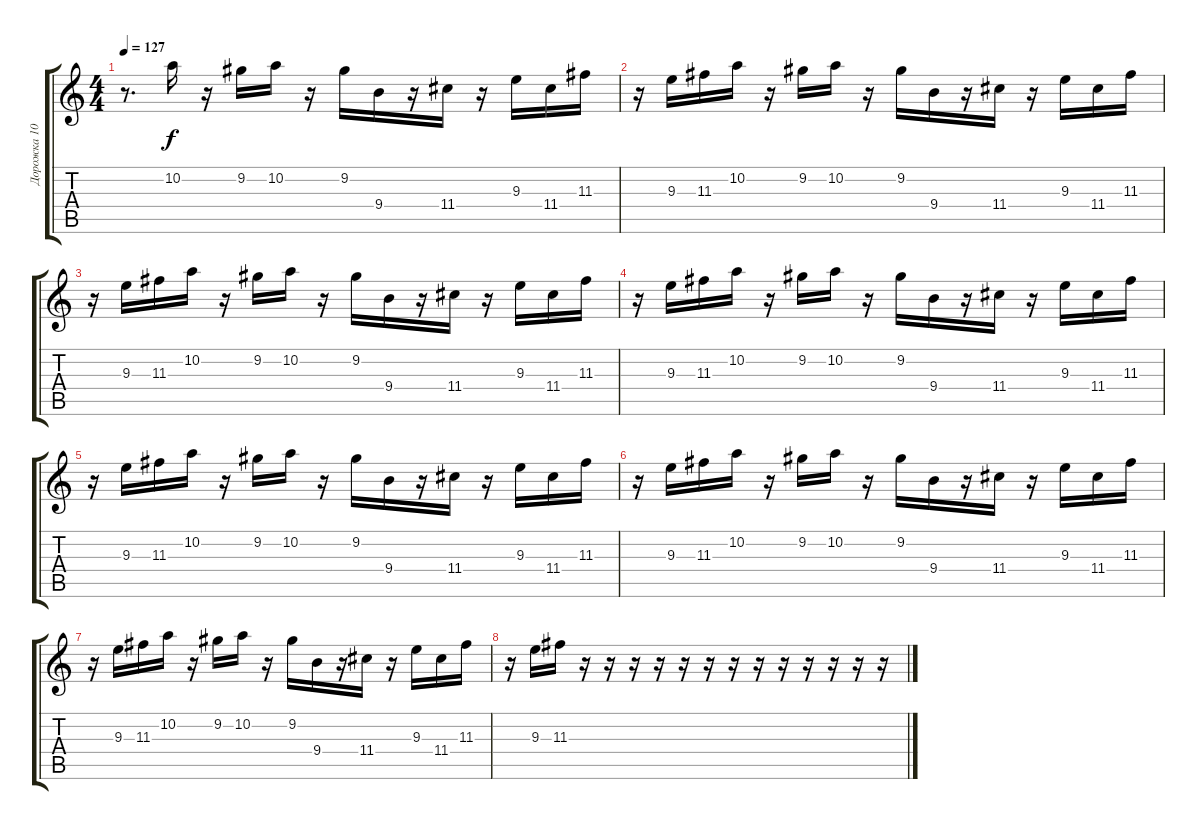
\track ("Дорожка 10" "Дорожка 10") {instrument electricguitarclean}
\staff {score tabs}
\tuning (E4 B3 G3 D3 A2 E2) {hide}
\ts (4 4)
\tempo 127
\clef g2
\ks c
r.8{d dy f} 10.2.16 r.16 9.2.16 10.2.16 r.16 9.2.16 9.4.16 r.16 11.4.16 r.16 9.3.16 11.4.16 11.3.16 |
r.16 9.3.16 11.3.16 10.2.16 r.16 9.2.16 10.2.16 r.16 9.2.16 9.4.16 r.16 11.4.16 r.16 9.3.16 11.4.16 11.3.16 |
r.16 9.3.16 11.3.16 10.2.16 r.16 9.2.16 10.2.16 r.16 9.2.16 9.4.16 r.16 11.4.16 r.16 9.3.16 11.4.16 11.3.16 |
r.16 9.3.16 11.3.16 10.2.16 r.16 9.2.16 10.2.16 r.16 9.2.16 9.4.16 r.16 11.4.16 r.16 9.3.16 11.4.16 11.3.16 |
r.16 9.3.16 11.3.16 10.2.16 r.16 9.2.16 10.2.16 r.16 9.2.16 9.4.16 r.16 11.4.16 r.16 9.3.16 11.4.16 11.3.16 |
r.16 9.3.16 11.3.16 10.2.16 r.16 9.2.16 10.2.16 r.16 9.2.16 9.4.16 r.16 11.4.16 r.16 9.3.16 11.4.16 11.3.16 |
r.16 9.3.16 11.3.16 10.2.16 r.16 9.2.16 10.2.16 r.16 9.2.16 9.4.16 r.16 11.4.16 r.16 9.3.16 11.4.16 11.3.16 |
r.16 9.3.16 11.3.16 r.16 r.16 r.16 r.16 r.16 r.16 r.16 r.16 r.16 r.16 r.16 r.16 r.16
